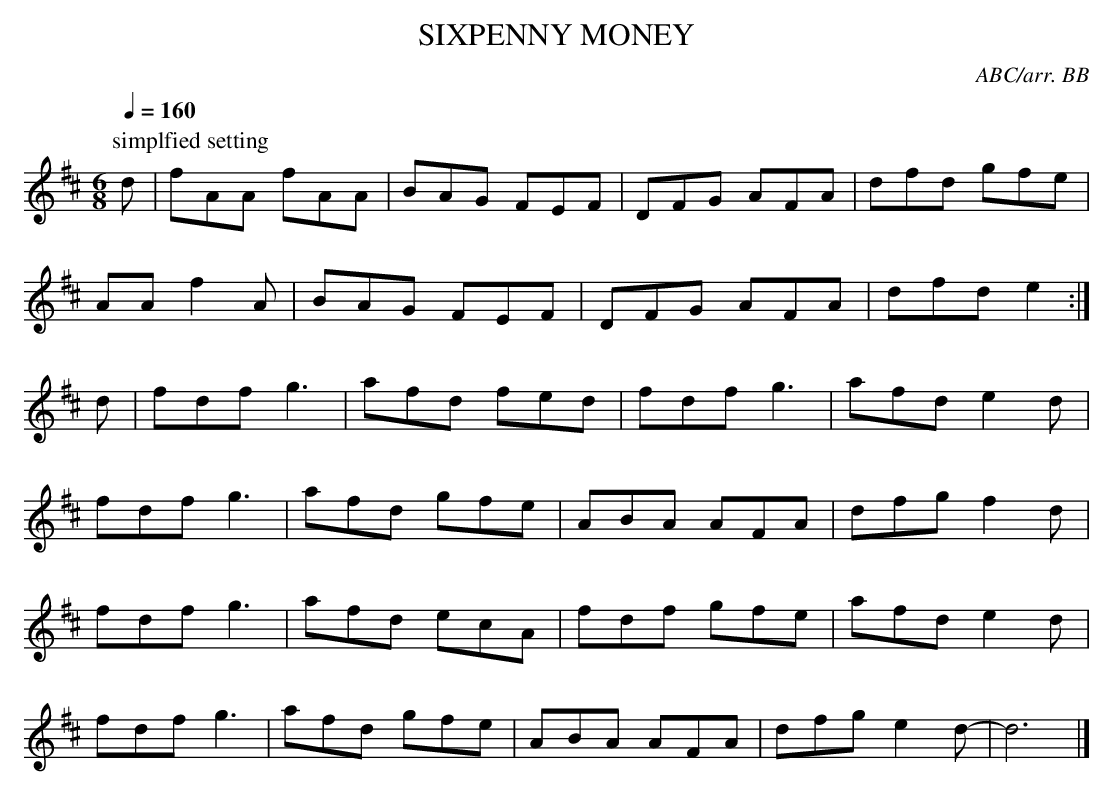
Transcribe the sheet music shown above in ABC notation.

X:1
T:SIXPENNY MONEY
C:ABC/arr. BB
M:6/8
L:1/8
Q:1/4=160
K:D
P:simplfied setting
d|fAA fAA|BAG FEF|DFG AFA|dfd gfe|
AA f2A|BAG FEF|DFG AFA|dfd e2 :|
d|fdf g3|afd fed|fdf g3|afd e2d|
fdf g3|afd gfe|ABA AFA|dfg f2d|
fdf g3|afd ecA|fdf gfe|afd e2d|
fdf g3|afd gfe|ABA AFA|dfg e2d-|d6|]
